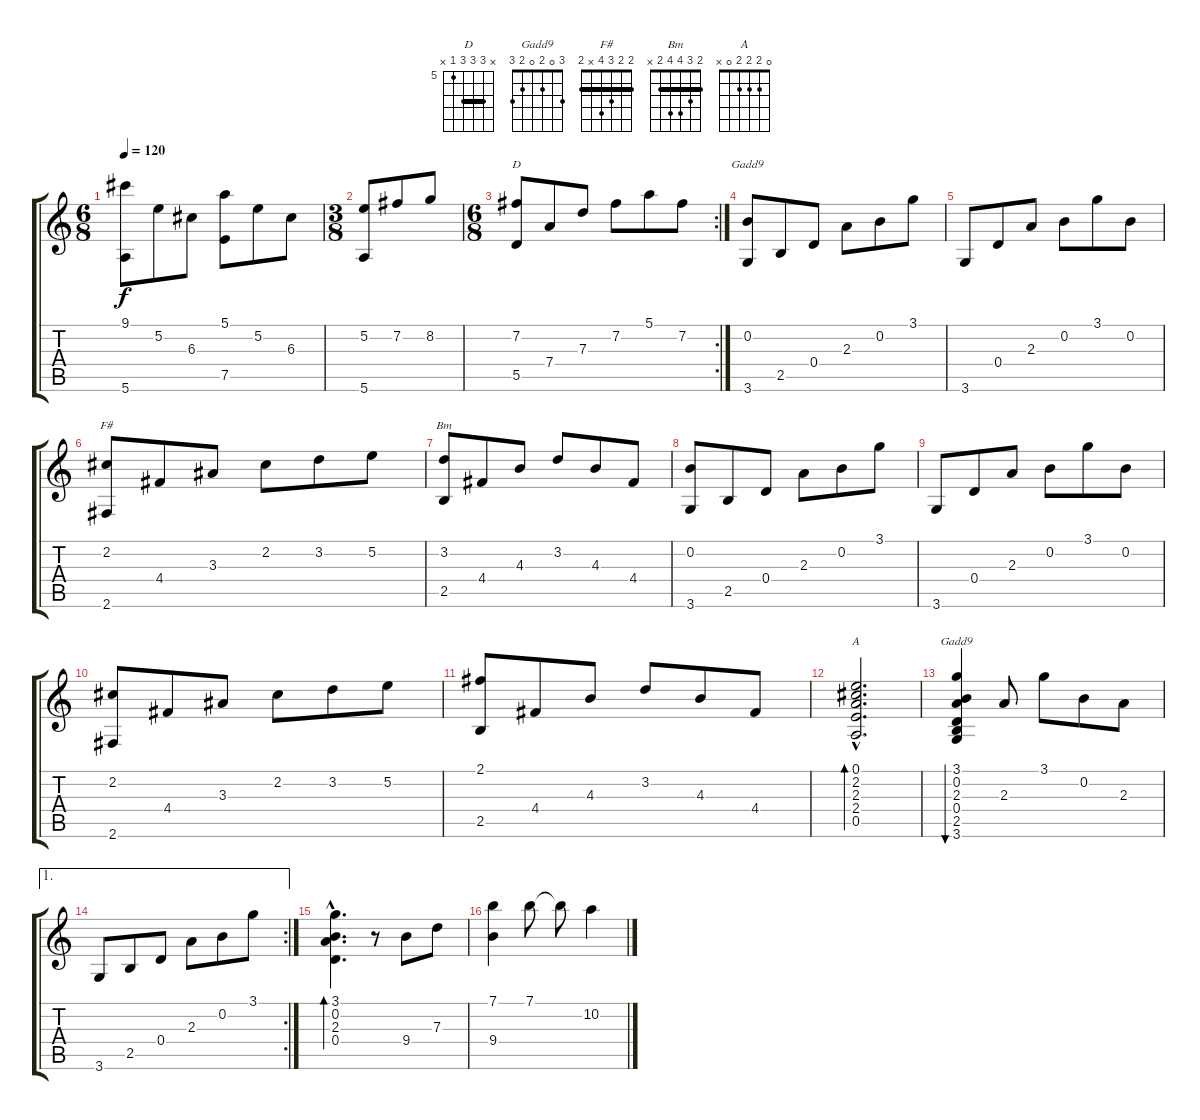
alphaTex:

\track "" {instrument acousticguitarnylon}
\staff {score tabs}
\tuning (E4 B3 G3 D3 A2 E2) {hide}
\chord ("D" x 7 7 7 5 x) {firstfret 5 barre 7}
\chord ("Gadd9" 3 0 2 x 2 3)
\chord ("F#" 2 2 3 4 x 2) {barre 2}
\chord ("Bm" 2 3 4 4 2 x) {barre 2}
\chord ("A" 0 2 2 2 0 x)
\chord ("Gadd9" 3 0 2 0 2 3)
\ts (6 8)
\tempo 120
\clef g2
\ks c
(9.1 5.6).8{dy f} 5.2.8 6.3.8 (5.1 7.5).8 5.2.8 6.3.8 |
\ts (3 8)
(5.2 5.6).8 7.2.8 8.2.8 |
\rc 2
\ts (6 8)
(7.2 5.5).8{ch "D"} 7.4.8 7.3.8 7.2.8 5.1.8 7.2.8 |
(0.2 3.6).8{ch "Gadd9"} 2.5.8 0.4.8 2.3.8 0.2.8 3.1.8 |
3.6.8 0.4.8 2.3.8 0.2.8 3.1.8 0.2.8 |
(2.2 2.6).8{ch "F#"} 4.4.8 3.3.8 2.2.8 3.2.8 5.2.8 |
(3.2 2.5).8{ch "Bm"} 4.4.8 4.3.8 3.2.8 4.3.8 4.4.8 |
(0.2 3.6).8 2.5.8 0.4.8 2.3.8 0.2.8 3.1.8 |
3.6.8 0.4.8 2.3.8 0.2.8 3.1.8 0.2.8 |
(2.2 2.6).8 4.4.8 3.3.8 2.2.8 3.2.8 5.2.8 |
(2.1 2.5).8 4.4.8 4.3.8 3.2.8 4.3.8 4.4.8 |
(0.1{hac} 2.2{hac} 2.3{hac} 2.4{hac} 0.5{hac}).2{d bd 240 ch "A"} |
(3.1 0.2 2.3 0.4 2.5 3.6).4{bu 240 ch "Gadd9"} 2.3.8 3.1.8 0.2.8 2.3.8 |
\ae 1
\rc 2
3.6.8 2.5.8 0.4.8 2.3.8 0.2.8 3.1.8 |
(3.1{hac} 0.2{hac} 2.3{hac} 0.4{hac}).4{d bd 240} r.8 9.4.8 7.3.8 |
(7.1 9.4).4 7.1.8 7.1{t}.8 10.2.4
